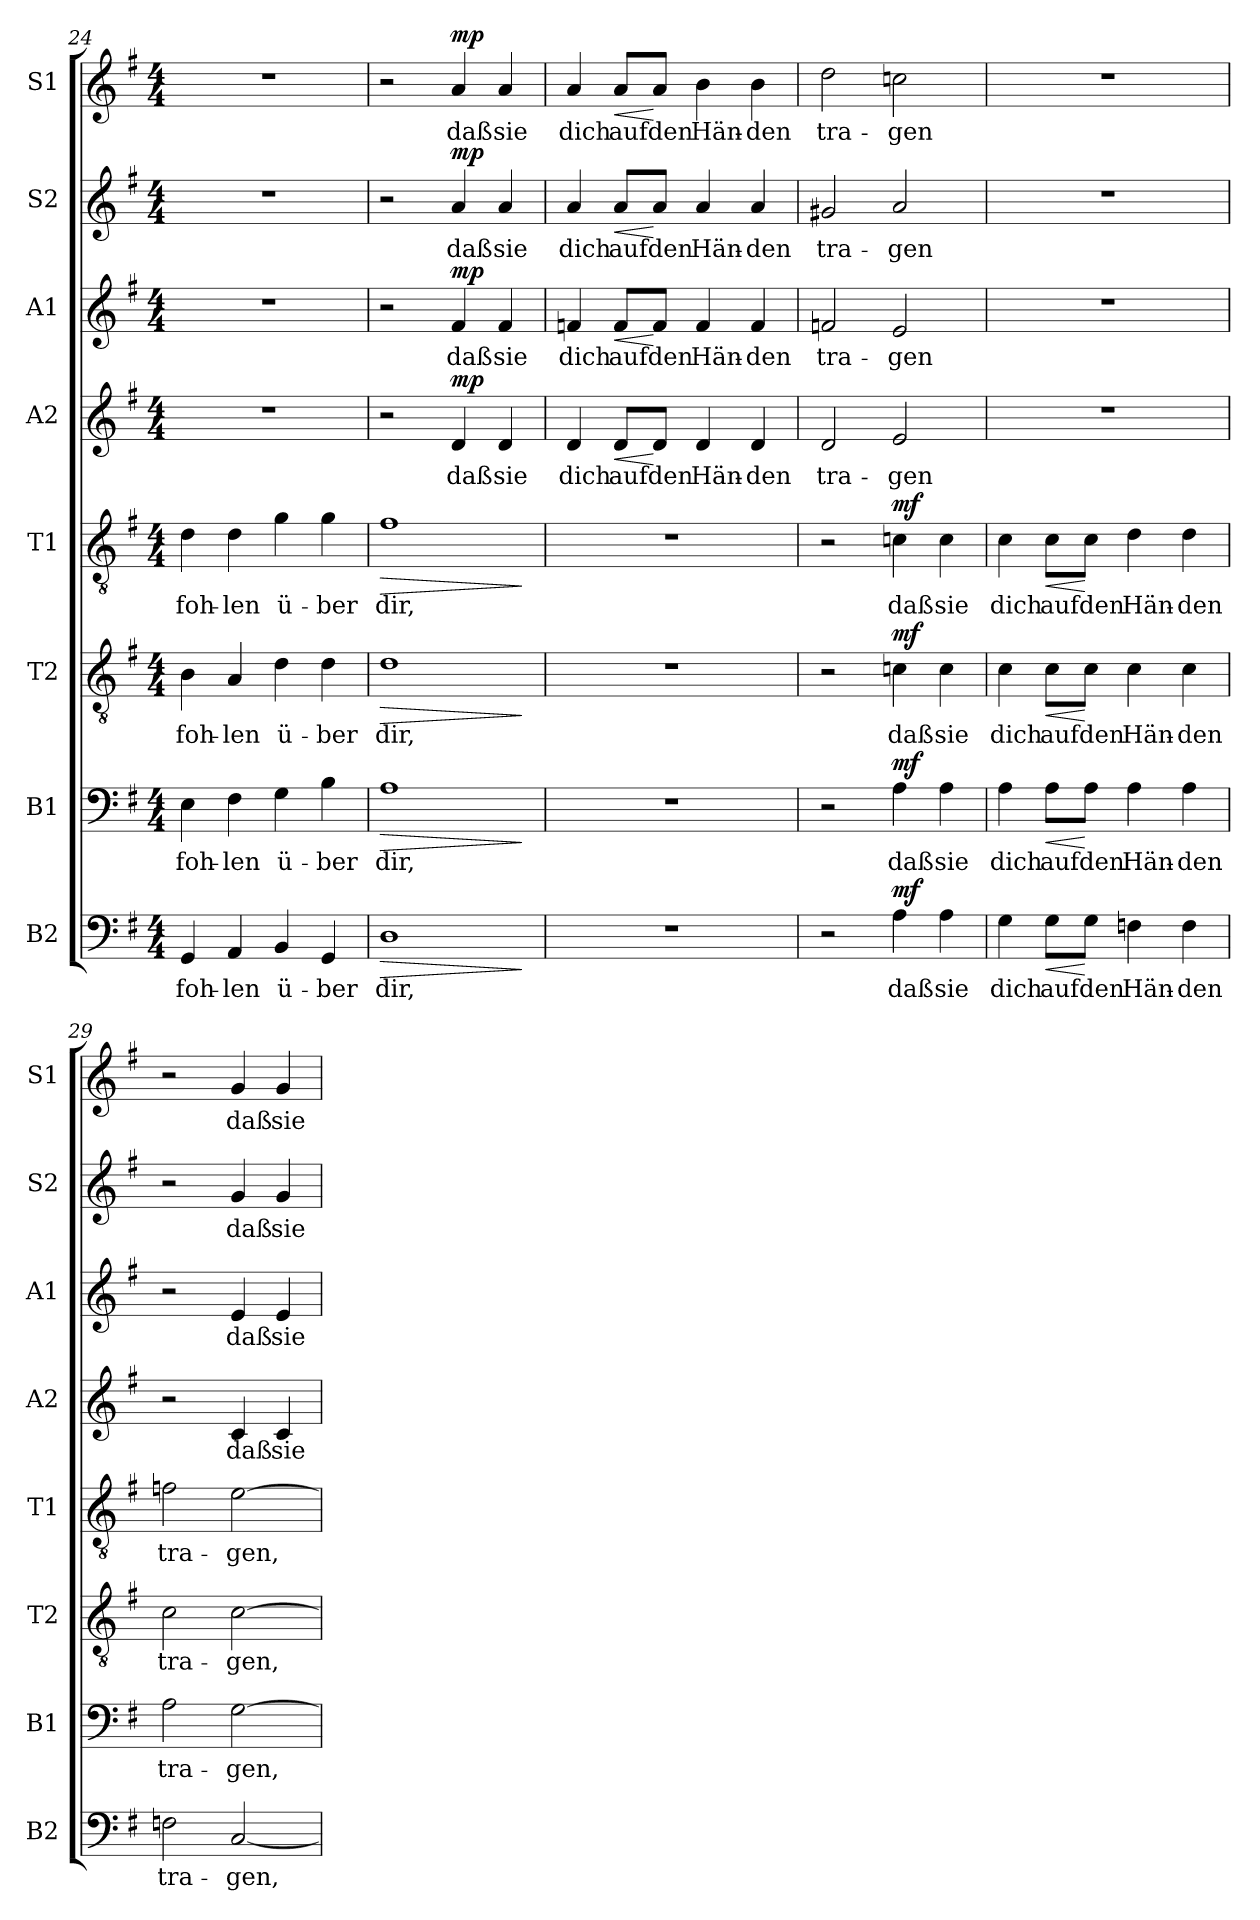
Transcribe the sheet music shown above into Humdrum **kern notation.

**kern	**text	**dynam	**kern	**text	**dynam	**kern	**text	**dynam	**kern	**text	**dynam	**kern	**text	**dynam	**kern	**text	**dynam	**kern	**text	**dynam	**kern	**text	**dynam
*part8	*part8	*part8	*part7	*part7	*part7	*part6	*part6	*part6	*part5	*part5	*part5	*part4	*part4	*part4	*part3	*part3	*part3	*part2	*part2	*part2	*part1	*part1	*part1
*staff8	*staff8	*staff8	*staff7	*staff7	*staff7	*staff6	*staff6	*staff6	*staff5	*staff5	*staff5	*staff4	*staff4	*staff4	*staff3	*staff3	*staff3	*staff2	*staff2	*staff2	*staff1	*staff1	*staff1
*I"B2	*	*	*I"B1	*	*	*I"T2	*	*	*I"T1	*	*	*I"A2	*	*	*I"A1	*	*	*I"S2	*	*	*I"S1	*	*
*I'B2	*	*	*I'B1	*	*	*I'T2	*	*	*I'T1	*	*	*I'A2	*	*	*I'A1	*	*	*I'S2	*	*	*I'S1	*	*
*clefF4	*	*	*clefF4	*	*	*clefGv2	*	*	*clefGv2	*	*	*clefG2	*	*	*clefG2	*	*	*clefG2	*	*	*clefG2	*	*
*k[f#]	*	*	*k[f#]	*	*	*k[f#]	*	*	*k[f#]	*	*	*k[f#]	*	*	*k[f#]	*	*	*k[f#]	*	*	*k[f#]	*	*
*M4/4	*	*	*M4/4	*	*	*M4/4	*	*	*M4/4	*	*	*M4/4	*	*	*M4/4	*	*	*M4/4	*	*	*M4/4	*	*
=24	=24	=24	=24	=24	=24	=24	=24	=24	=24	=24	=24	=24	=24	=24	=24	=24	=24	=24	=24	=24	=24	=24	=24
4GG/	-foh-	.	4E\	-foh-	.	4B\	-foh-	.	4d\	-foh-	.	1r	.	.	1r	.	.	1r	.	.	1r	.	.
4AA/	-len	.	4F#\	-len	.	4A/	-len	.	4d\	-len	.	.	.	.	.	.	.	.	.	.	.	.	.
4BB/	ü-	.	4G\	ü-	.	4d\	ü-	.	4g\	ü-	.	.	.	.	.	.	.	.	.	.	.	.	.
4GG/	-ber	.	4B\	-ber	.	4d\	-ber	.	4g\	-ber	.	.	.	.	.	.	.	.	.	.	.	.	.
!!LO:PB:g=z
=25	=25	=25	=25	=25	=25	=25	=25	=25	=25	=25	=25	=25	=25	=25	=25	=25	=25	=25	=25	=25	=25	=25	=25
!	!	!LO:HP:b	!	!	!LO:HP:b	!	!	!LO:HP:b	!	!	!LO:HP:b	!	!	!	!	!	!	!	!	!	!	!	!
1D	dir,	>	1A	dir,	>	1d	dir,	>	1f#	dir,	>	2r	.	.	2r	.	.	2r	.	.	2r	.	.
!	!	!	!	!	!	!	!	!	!	!	!	!	!	!LO:DY:a	!	!	!LO:DY:a	!	!	!LO:DY:a	!	!	!LO:DY:a
.	.	.	.	.	.	.	.	.	.	.	.	4d/	daß	mp	4f#/	daß	mp	4a/	daß	mp	4a/	daß	mp
.	.	.	.	.	.	.	.	.	.	.	.	4d/	sie	.	4f#/	sie	.	4a/	sie	.	4a/	sie	.
.	.	]	.	.	]	.	.	]	.	.	]	.	.	.	.	.	.	.	.	.	.	.	.
=26	=26	=26	=26	=26	=26	=26	=26	=26	=26	=26	=26	=26	=26	=26	=26	=26	=26	=26	=26	=26	=26	=26	=26
1r	.	.	1r	.	.	1r	.	.	1r	.	.	4d/	dich	.	4fn/	dich	.	4a/	dich	.	4a/	dich	.
!	!	!	!	!	!	!	!	!	!	!	!	!	!	!LO:HP:b	!	!	!LO:HP:b	!	!	!LO:HP:b	!	!	!LO:HP:b
.	.	.	.	.	.	.	.	.	.	.	.	8d/L	auf	<	8f/L	auf	<	8a/L	auf	<	8a/L	auf	<
.	.	.	.	.	.	.	.	.	.	.	.	8d/J	den	[	8f/J	den	[	8a/J	den	[	8a/J	den	[
.	.	.	.	.	.	.	.	.	.	.	.	4d/	Hän-	.	4f/	Hän-	.	4a/	Hän-	.	4b\	Hän-	.
.	.	.	.	.	.	.	.	.	.	.	.	4d/	-den	.	4f/	-den	.	4a/	-den	.	4b\	-den	.
=27	=27	=27	=27	=27	=27	=27	=27	=27	=27	=27	=27	=27	=27	=27	=27	=27	=27	=27	=27	=27	=27	=27	=27
2r	.	.	2r	.	.	2r	.	.	2r	.	.	2d/	tra-	.	2fn/	tra-	.	2g#X/	tra-	.	2dd\	tra-	.
!	!	!LO:DY:a	!	!	!LO:DY:a	!	!	!LO:DY:a	!	!	!LO:DY:a	!	!	!	!	!	!	!	!	!	!	!	!
4A\	daß	mf	4A\	daß	mf	4cn\	daß	mf	4cn\	daß	mf	2e/	-gen	.	2e/	-gen	.	2a/	-gen	.	2ccn\	-gen	.
4A\	sie	.	4A\	sie	.	4c\	sie	.	4c\	sie	.	.	.	.	.	.	.	.	.	.	.	.	.
=28	=28	=28	=28	=28	=28	=28	=28	=28	=28	=28	=28	=28	=28	=28	=28	=28	=28	=28	=28	=28	=28	=28	=28
4G\	dich	.	4A\	dich	.	4c\	dich	.	4c\	dich	.	1r	.	.	1r	.	.	1r	.	.	1r	.	.
!	!	!LO:HP:b	!	!	!LO:HP:b	!	!	!LO:HP:b	!	!	!LO:HP:b	!	!	!	!	!	!	!	!	!	!	!	!
8G\L	auf	<	8A\L	auf	<	8c\L	auf	<	8c\L	auf	<	.	.	.	.	.	.	.	.	.	.	.	.
8G\J	den	[	8A\J	den	[	8c\J	den	[	8c\J	den	[	.	.	.	.	.	.	.	.	.	.	.	.
4Fn\	Hän-	.	4A\	Hän-	.	4c\	Hän-	.	4d\	Hän-	.	.	.	.	.	.	.	.	.	.	.	.	.
4F\	-den	.	4A\	-den	.	4c\	-den	.	4d\	-den	.	.	.	.	.	.	.	.	.	.	.	.	.
=29	=29	=29	=29	=29	=29	=29	=29	=29	=29	=29	=29	=29	=29	=29	=29	=29	=29	=29	=29	=29	=29	=29	=29
2Fn\	tra-	.	2A\	tra-	.	2c\	tra-	.	2fn\	tra-	.	2r	.	.	2r	.	.	2r	.	.	2r	.	.
[2C/	-gen,	.	[2G\	-gen,	.	[2c\	-gen,	.	[2e\	-gen,	.	4c/	daß	.	4e/	daß	.	4g/	daß	.	4g/	daß	.
.	.	.	.	.	.	.	.	.	.	.	.	4c/	sie	.	4e/	sie	.	4g/	sie	.	4g/	sie	.
=	=	=	=	=	=	=	=	=	=	=	=	=	=	=	=	=	=	=	=	=	=	=	=
*-	*-	*-	*-	*-	*-	*-	*-	*-	*-	*-	*-	*-	*-	*-	*-	*-	*-	*-	*-	*-	*-	*-	*-
